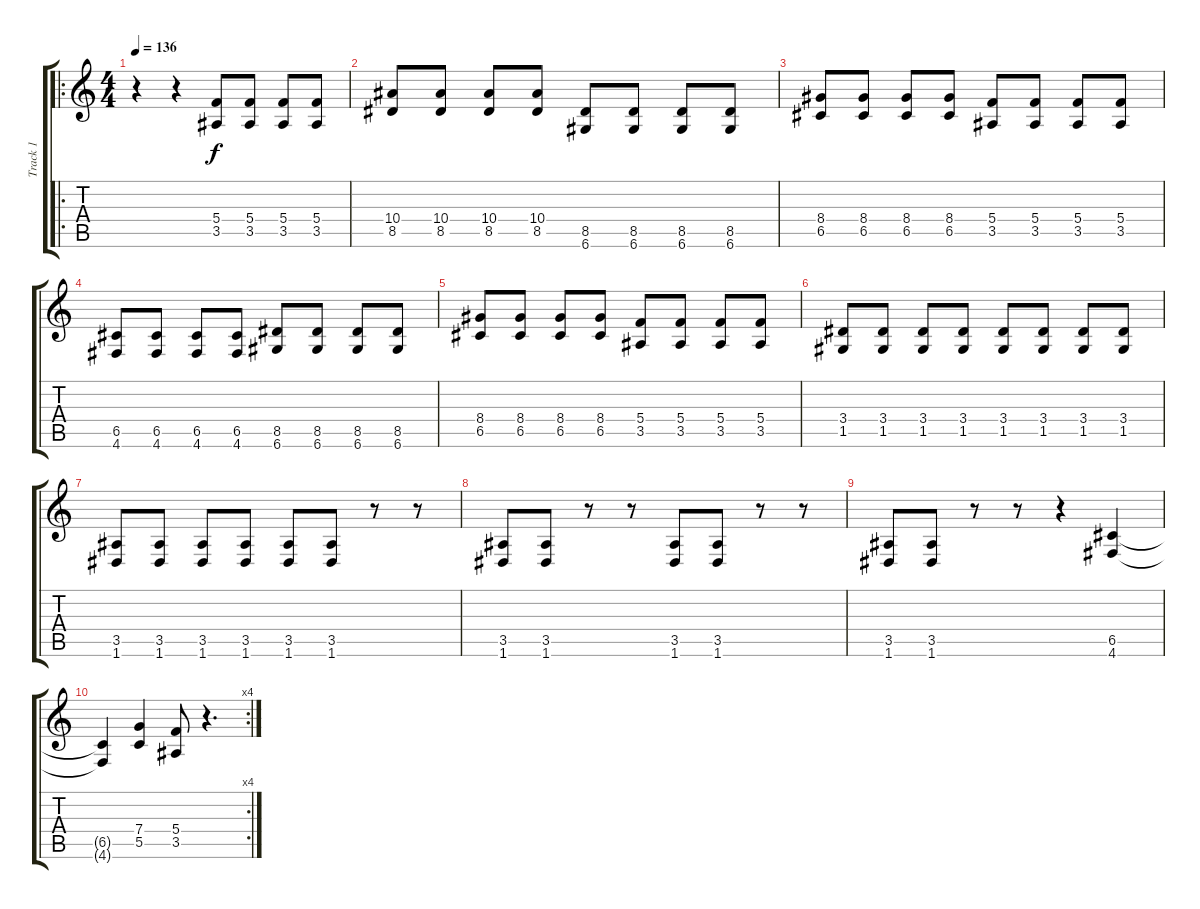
\track ("Track 1" "Track 1") {instrument distortionguitar}
\staff {score tabs}
\tuning (D4 A3 F3 C3 G2 D2) {hide}
\ro
\ts (4 4)
\tempo 136
\clef g2
\ks c
r.4{dy f instrument distortionguitar} r.4 (5.4 3.5).8 (5.4 3.5).8 (5.4 3.5).8 (5.4 3.5).8 |
(10.4 8.5).8 (10.4 8.5).8 (10.4 8.5).8 (10.4 8.5).8 (8.5 6.6).8 (8.5 6.6).8 (8.5 6.6).8 (8.5 6.6).8 |
(8.4 6.5).8 (8.4 6.5).8 (8.4 6.5).8 (8.4 6.5).8 (5.4 3.5).8 (5.4 3.5).8 (5.4 3.5).8 (5.4 3.5).8 |
(6.5 4.6).8 (6.5 4.6).8 (6.5 4.6).8 (6.5 4.6).8 (8.5 6.6).8 (8.5 6.6).8 (8.5 6.6).8 (8.5 6.6).8 |
(8.4 6.5).8 (8.4 6.5).8 (8.4 6.5).8 (8.4 6.5).8 (5.4 3.5).8 (5.4 3.5).8 (5.4 3.5).8 (5.4 3.5).8 |
(3.4 1.5).8 (3.4 1.5).8 (3.4 1.5).8 (3.4 1.5).8 (3.4 1.5).8 (3.4 1.5).8 (3.4 1.5).8 (3.4 1.5).8 |
(3.5 1.6).8 (3.5 1.6).8 (3.5 1.6).8 (3.5 1.6).8 (3.5 1.6).8 (3.5 1.6).8 r.8 r.8 |
(3.5 1.6).8 (3.5 1.6).8 r.8 r.8 (3.5 1.6).8 (3.5 1.6).8 r.8 r.8 |
(3.5 1.6).8 (3.5 1.6).8 r.8 r.8 r.4 (6.5 4.6).4 |
\rc 4
(6.5{t} 4.6{t}).4 (7.4 5.5).4 (5.4 3.5).8 r.4{d}
